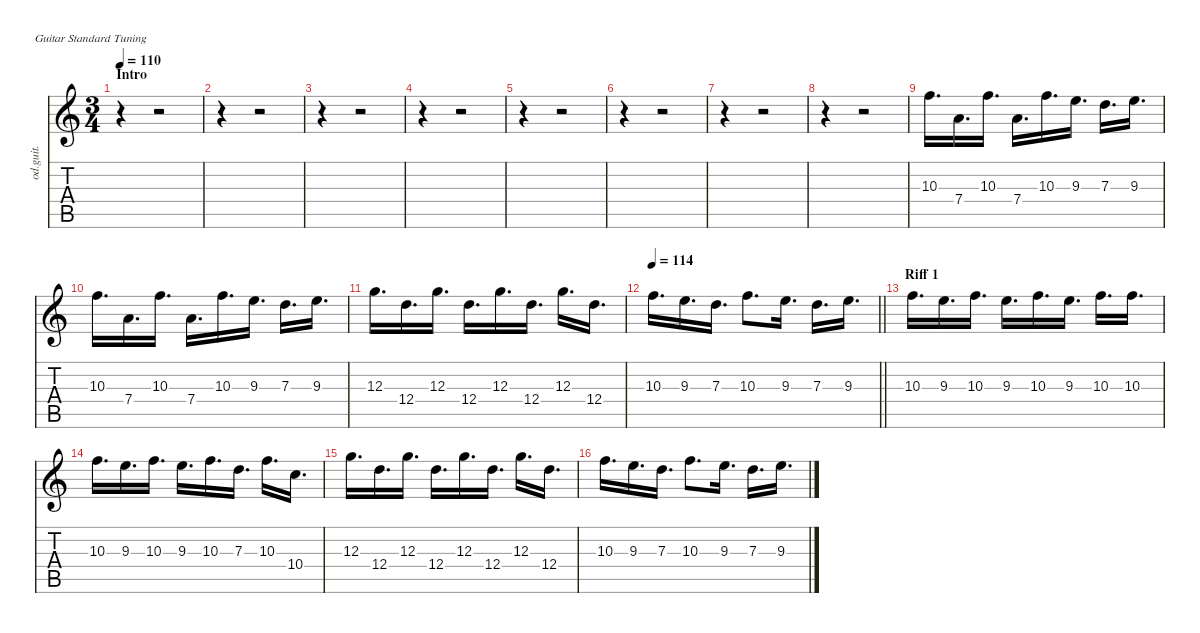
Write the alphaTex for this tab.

\defaultSystemsLayout 4
\hideDynamics
\bracketExtendMode nobrackets
\otherSystemsTrackNameOrientation horizontal
\track ("Lead guitar 2" "od.guit.") {instrument overdrivenguitar}
\staff {score tabs}
\tuning (E4 B3 G3 D3 A2 E2)
\ts (3 4)
\beaming (8 2 2 2)
\section ("" "Intro")
\tempo 110
\clef g2
\ks c
r.4{dy f instrument overdrivenguitar beam Down} r.2{beam Down} |
r.4{beam Down} r.2{beam Down} |
r.4{beam Down} r.2{beam Down} |
r.4{beam Down} r.2{beam Down} |
r.4{beam Down} r.2{beam Down} |
r.4{beam Down} r.2{beam Down} |
r.4{beam Down} r.2{beam Down} |
r.4{beam Down} r.2{beam Down} |
10.3.16{d beam Down} 7.4.16{d beam Down} 10.3.16{d beam Down} 7.4.16{d beam Down} 10.3.16{d beam Down} 9.3.16{d beam Down} 7.3.16{d beam Down} 9.3.16{d beam Down} |
10.3.16{d beam Down} 7.4.16{d beam Down} 10.3.16{d beam Down} 7.4.16{d beam Down} 10.3.16{d beam Down} 9.3.16{d beam Down} 7.3.16{d beam Down} 9.3.16{d beam Down} |
12.3.16{d beam Down} 12.4.16{d beam Down} 12.3.16{d beam Down} 12.4.16{d beam Down} 12.3.16{d beam Down} 12.4.16{d beam Down} 12.3.16{d beam Down} 12.4.16{d beam Down} |
\tempo 114
\barLineRight lightlight
10.3.16{d beam Down} 9.3.16{d beam Down} 7.3.16{d beam Down} 10.3.8{d beam Down} 9.3.16{d beam Down} 7.3.16{d beam Down} 9.3.16{d beam Down} |
\section ("" "Riff 1")
10.3.16{d beam Down} 9.3.16{d beam Down} 10.3.16{d beam Down} 9.3.16{d beam Down} 10.3.16{d beam Down} 9.3.16{d beam Down} 10.3.16{d beam Down} 10.3.16{d beam Down} |
10.3.16{d beam Down} 9.3.16{d beam Down} 10.3.16{d beam Down} 9.3.16{d beam Down} 10.3.16{d beam Down} 7.3.16{d beam Down} 10.3.16{d beam Down} 10.4.16{d beam Down} |
12.3.16{d beam Down} 12.4.16{d beam Down} 12.3.16{d beam Down} 12.4.16{d beam Down} 12.3.16{d beam Down} 12.4.16{d beam Down} 12.3.16{d beam Down} 12.4.16{d beam Down} |
10.3.16{d beam Down} 9.3.16{d beam Down} 7.3.16{d beam Down} 10.3.8{d beam Down} 9.3.16{d beam Down} 7.3.16{d beam Down} 9.3.16{d beam Down}
